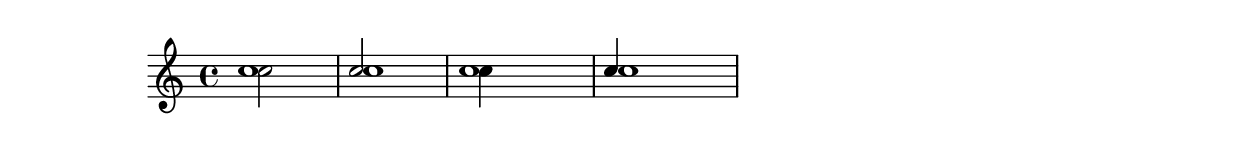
\version "2.10.1"

\header {
 texidoc = "Mixed collisions with whole notes require asymmetric shifts."
}

\layout{ragged-right=##t}
\relative c'' {
  <<
    { c1 c2 s2 c1 c4 s2. }
    \\
    { c2 s2 c1 c4 s2. c1 }
 >>
}
